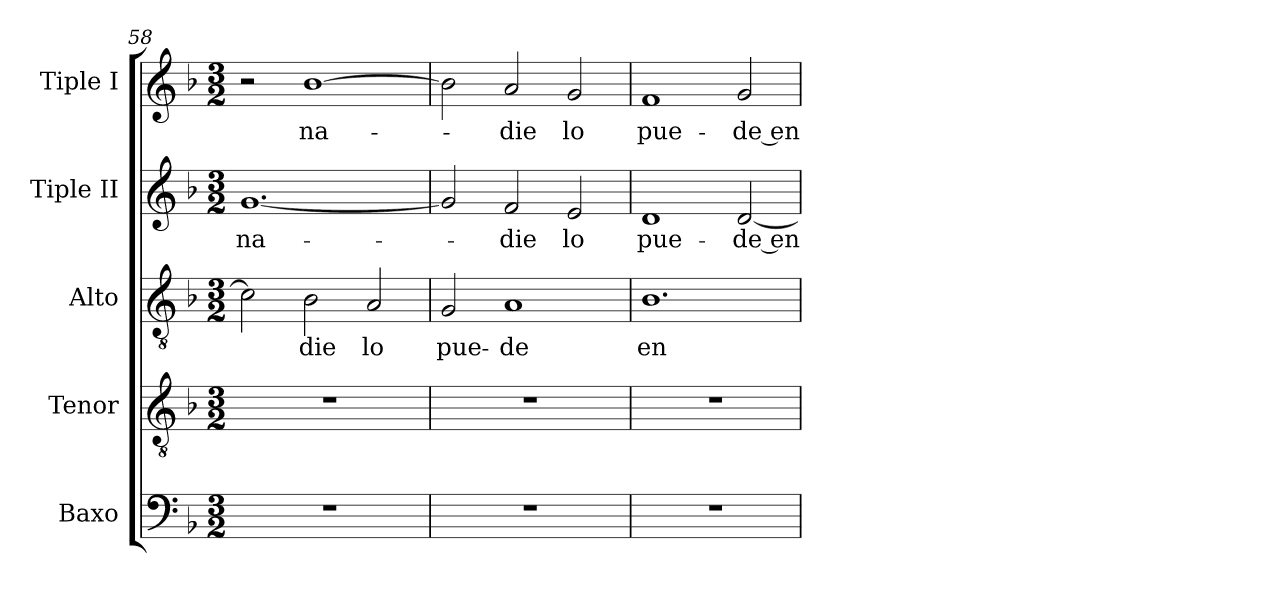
**kern	**kern	**kern	**text	**kern	**text	**kern	**text
*part5	*part4	*part3	*part3	*part2	*part2	*part1	*part1
*staff5	*staff4	*staff3	*staff3	*staff2	*staff2	*staff1	*staff1
*I"Baxo	*I"Tenor	*I"Alto	*	*I"Tiple II	*	*I"Tiple I	*
*I'B.	*I'T.	*I'A.	*	*I'II.	*	*I'I.	*
!!LO:PB:g=z
*clefF4	*clefGv2	*clefGv2	*	*clefG2	*	*clefG2	*
*	*ITrd7c12	*ITrd7c12	*	*	*	*	*
*k[b-]	*k[b-]	*k[b-]	*	*k[b-]	*	*k[b-]	*
*F:	*F:	*F:	*	*F:	*	*F:	*
*M3/2	*M3/2	*M3/2	*	*M3/2	*	*M3/2	*
=58	=58	=58	=58	=58	=58	=58	=58
!LO:N:vis=1	!LO:N:vis=1	!	!	!	!LO:LY:b	!	!
1.r	1.r	2C\]	.	[<1.g	na-	2r	.
!	!	!	!LO:LY:b	!	!	!	!LO:LY:b
.	.	2BB-\	-die	.	.	[>1b-	na-
!	!	!	!LO:LY:b	!	!	!	!
.	.	2AA/	lo	.	.	.	.
=59	=59	=59	=59	=59	=59	=59	=59
!LO:N:vis=1	!LO:N:vis=1	!	!LO:LY:b	!	!	!	!
1.r	1.r	2GG/	pue-	2g/]	.	2b-\]	.
!	!	!	!LO:LY:b	!	!LO:LY:b	!	!LO:LY:b
.	.	1AA	-de	2f/	-die	2a/	-die
!	!	!	!	!	!LO:LY:b	!	!LO:LY:b
.	.	.	.	2e/	lo	2g/	lo
=60	=60	=60	=60	=60	=60	=60	=60
!LO:N:vis=1	!LO:N:vis=1	!	!LO:LY:b	!	!LO:LY:b	!	!LO:LY:b
1.r	1.r	1.BB-	en-	1d	pue-	1f	pue-
!	!	!	!	!	!LO:LY:b	!	!LO:LY:b
.	.	.	.	[<2d/	-de en-	2g/	-de en-
=	=	=	=	=	=	=	=
*-	*-	*-	*-	*-	*-	*-	*-
